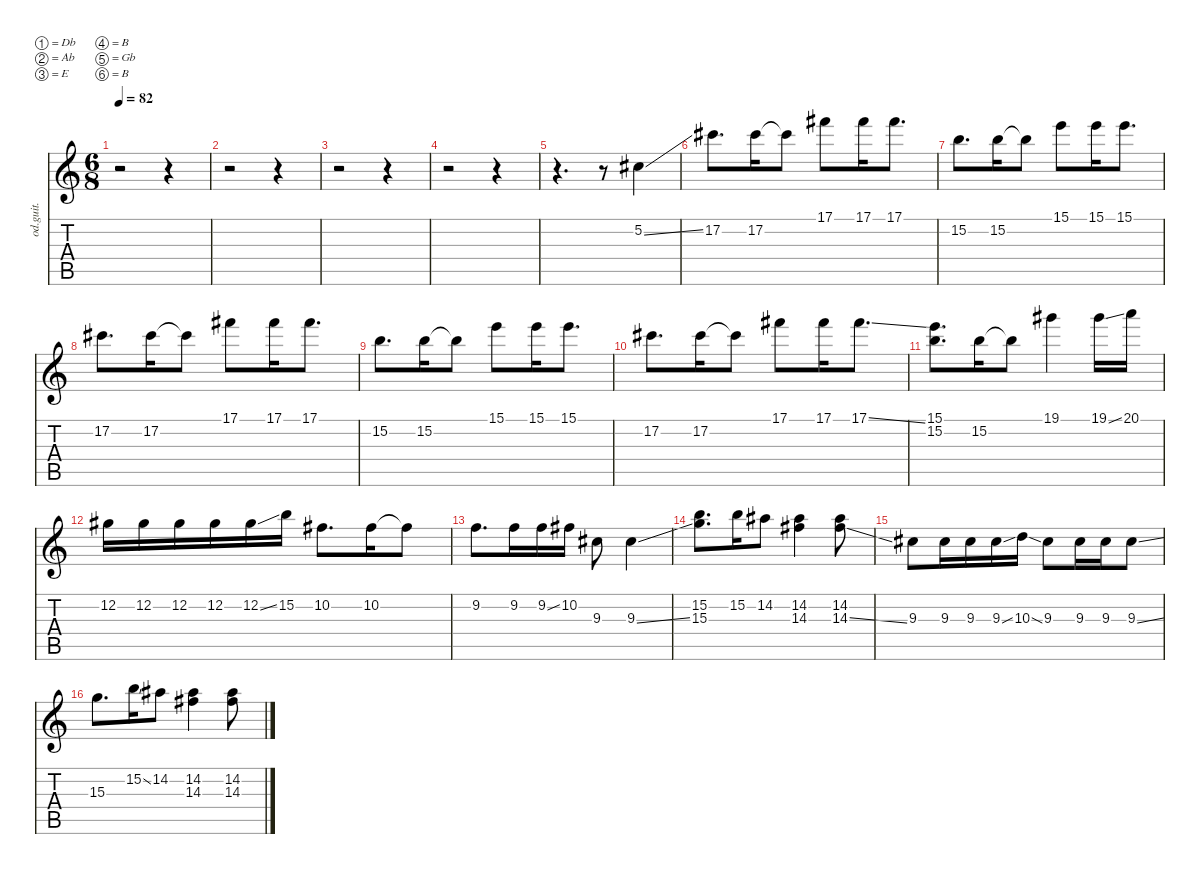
\defaultSystemsLayout 4
\hideDynamics
\bracketExtendMode nobrackets
\otherSystemsTrackNameOrientation horizontal
\track ("Guitar 3" "od.guit.") {instrument overdrivenguitar}
\staff {score tabs}
\tuning (Db4 Ab3 E3 B2 Gb2 B1)
\ts (6 8)
\tempo 82
\clef g2
\ks c
r.2{dy f} r.4 |
r.2 r.4 |
r.2 r.4 |
r.2 r.4 |
r.4{d} r.8 5.2{ss acc #}.4 |
17.2{acc #}.8{d} 17.2{acc #}.16 17.2{t acc #}.8 17.1{acc #}.8 17.1{acc #}.16 17.1{acc #}.8{d} |
15.2.8{d} 15.2.16 15.2{t}.8 15.1.8 15.1.16 15.1.8{d} |
17.2{acc #}.8{d} 17.2{acc #}.16 17.2{t acc #}.8 17.1{acc #}.8 17.1{acc #}.16 17.1{acc #}.8{d} |
15.2.8{d} 15.2.16 15.2{t}.8 15.1.8 15.1.16 15.1.8{d} |
17.2{acc #}.8{d} 17.2{acc #}.16 17.2{t acc #}.8 17.1{acc #}.8 17.1{acc #}.16 17.1{ss acc #}.8{d} |
(15.1 15.2).8{d} 15.2.16 15.2{t}.8 19.1{acc #}.4 19.1{ss acc #}.16 20.1.16 |
12.2{acc #}.16 12.2{acc #}.16 12.2{acc #}.16 12.2{acc #}.16 12.2{ss acc #}.16 15.2.16 10.2{acc #}.8{d} 10.2{acc #}.16 10.2{t acc #}.8 |
9.2.8{d} 9.2.16 9.2{ss}.16 10.2{acc #}.16 9.3{acc #}.8 9.3{ss acc #}.4 |
(15.2 15.3).8{d} 15.2.16 14.2{acc #}.8 (14.2{acc #} 14.3{acc #}).4 (14.2{acc #} 14.3{ss acc #}).8 |
9.3{acc #}.8 9.3{acc #}.16 9.3{acc #}.16 9.3{ss acc #}.16 10.3{ss}.16 9.3{acc #}.8 9.3{acc #}.16 9.3{acc #}.16 9.3{ss acc #}.8 |
15.3.8{d} 15.2{ss}.16 14.2{acc #}.8 (14.2{acc #} 14.3{acc #}).4 (14.2{acc #} 14.3{ss acc #}).8
